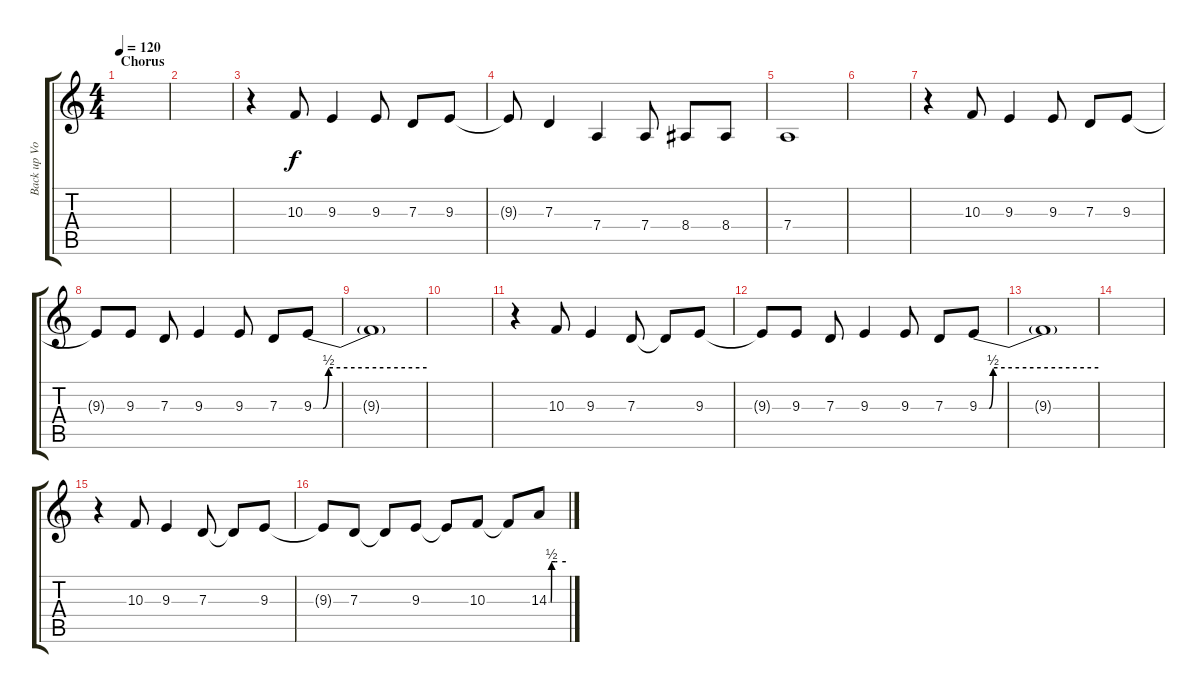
\track ("Back up Vocals" "Back up Vo") {instrument oboe}
\staff {score tabs}
\tuning (E4 B3 G3 D3 A2 E2) {hide}
\ts (4 4)
\section ("" "Chorus")
\tempo 120
\clef g2
\ks c
|
|
r.4 10.3.8 9.3.4 9.3.8 7.3.8 9.3.8 |
9.3{t}.8 7.3.4 7.4.4 7.4.8 8.4.8 8.4.8 |
7.4.1 |
|
r.4 10.3.8 9.3.4 9.3.8 7.3.8 9.3.8 |
9.3{t}.8 9.3.8 7.3.8 9.3.4 9.3.8 7.3.8 9.3{be (custom 0 0 5 0 8 2 60 2)}.8 |
9.3{t}.1 |
|
r.4{volume 16} 10.3.8 9.3.4 7.3.8 7.3{t}.8 9.3.8 |
9.3{t}.8 9.3.8 7.3.8 9.3.4 9.3.8 7.3.8 9.3{be (custom 0 0 5 0 7 2 60 2)}.8 |
9.3{t}.1 |
|
r.4{volume 16} 10.3.8 9.3.4 7.3.8 7.3{t}.8 9.3.8 |
9.3{t}.8 7.3.8 7.3{t}.8 9.3.8 9.3{t}.8 10.3.8 10.3{t}.8 14.3{be (custom 0 0 8 0 10 2 23 2 30 2 60 2)}.8
